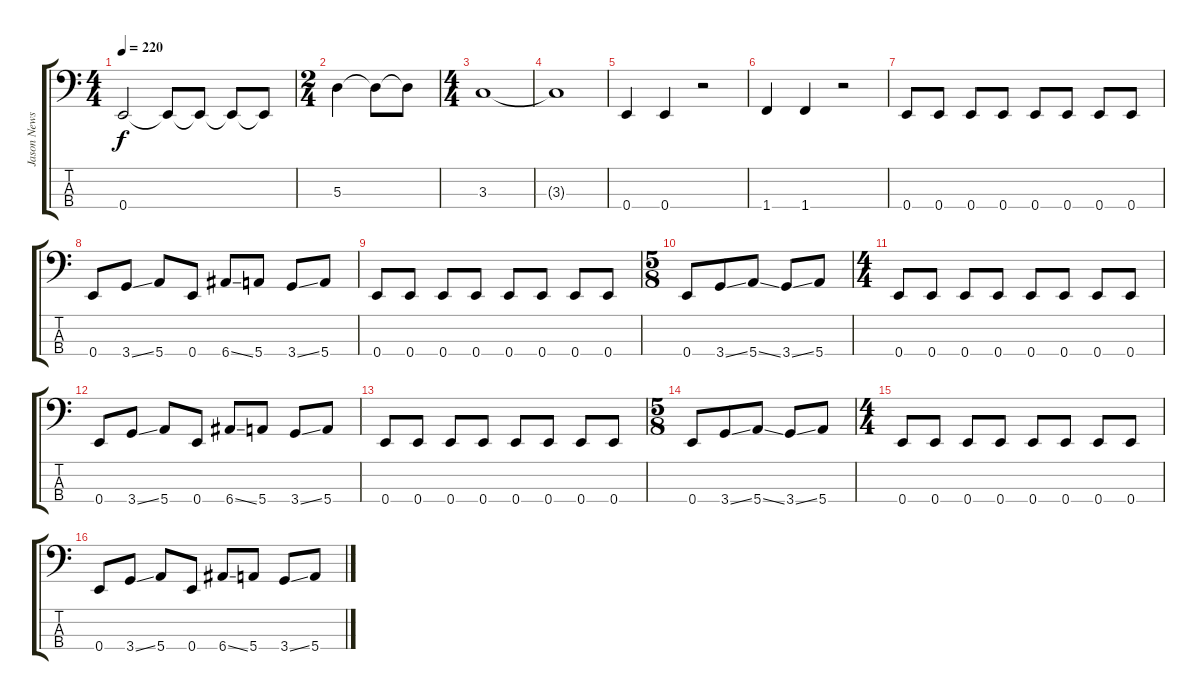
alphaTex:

\track ("Jason Newsted/Cliff Burton Bass" "Jason News") {instrument electricbasspick}
\staff {score tabs}
\tuning (G2 D2 A1 E1) {hide}
\ts (4 4)
\tempo 220
\clef f4
\ks c
0.4.2{dy f} 0.4{t}.8 0.4{t}.8 0.4{t}.8 0.4{t}.8 |
\ts (2 4)
5.3.4 5.3{t}.8 5.3{t}.8 |
\ts (4 4)
3.3.1 |
3.3{t}.1 |
0.4.4 0.4.4 r.2 |
1.4.4 1.4.4 r.2 |
0.4.8 0.4.8 0.4.8 0.4.8 0.4.8 0.4.8 0.4.8 0.4.8 |
0.4.8 3.4{ss}.8 5.4.8 0.4.8 6.4{ss}.8 5.4.8 3.4{ss}.8 5.4.8 |
0.4.8 0.4.8 0.4.8 0.4.8 0.4.8 0.4.8 0.4.8 0.4.8 |
\ts (5 8)
0.4.8 3.4{ss}.8 5.4{ss}.8 3.4{ss}.8 5.4.8 |
\ts (4 4)
0.4.8 0.4.8 0.4.8 0.4.8 0.4.8 0.4.8 0.4.8 0.4.8 |
0.4.8 3.4{ss}.8 5.4.8 0.4.8 6.4{ss}.8 5.4.8 3.4{ss}.8 5.4.8 |
0.4.8 0.4.8 0.4.8 0.4.8 0.4.8 0.4.8 0.4.8 0.4.8 |
\ts (5 8)
0.4.8 3.4{ss}.8 5.4{ss}.8 3.4{ss}.8 5.4.8 |
\ts (4 4)
0.4.8 0.4.8 0.4.8 0.4.8 0.4.8 0.4.8 0.4.8 0.4.8 |
0.4.8 3.4{ss}.8 5.4.8 0.4.8 6.4{ss}.8 5.4.8 3.4{ss}.8 5.4.8
